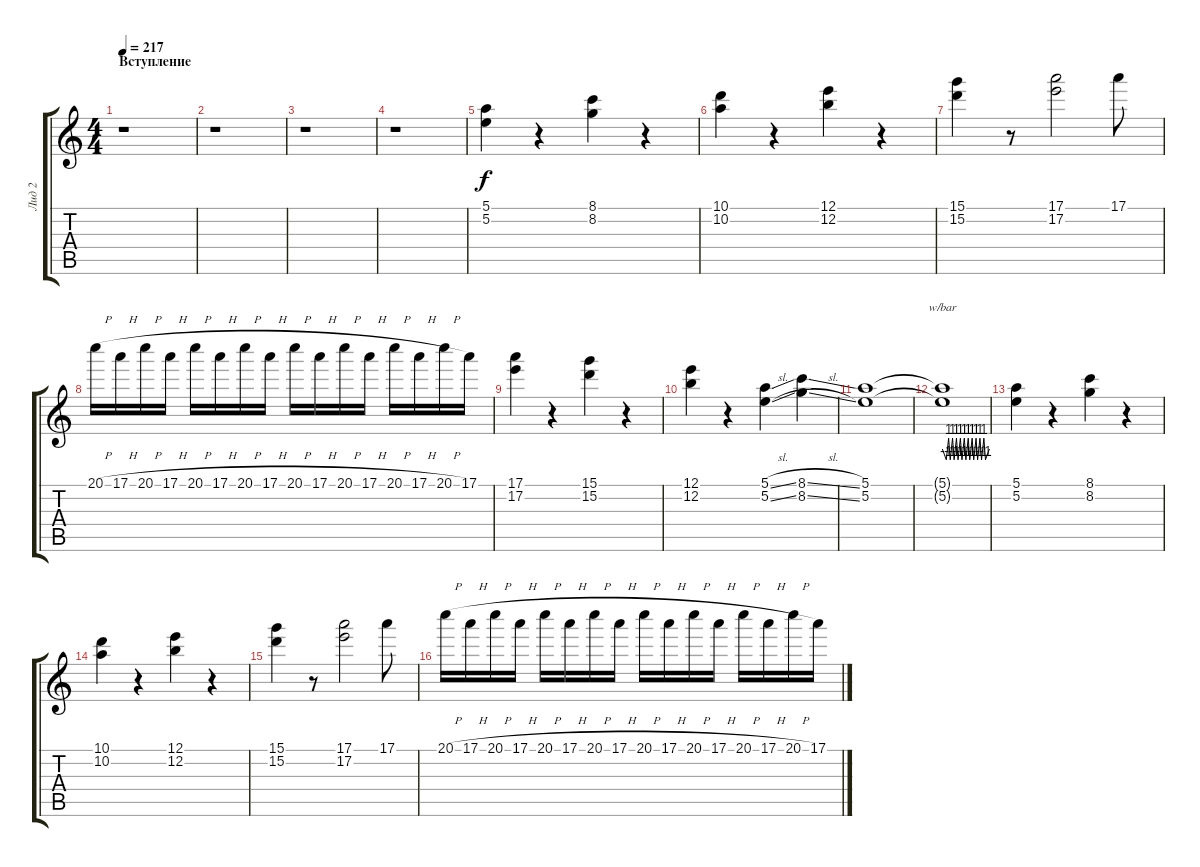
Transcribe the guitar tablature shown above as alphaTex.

\track ("Лид 2" "Лид 2") {instrument overdrivenguitar}
\staff {score tabs}
\tuning (E4 B3 G3 D3 A2 E2) {hide}
\ts (4 4)
\section ("" "Вступление")
\tempo 217
\clef g2
\ks c
r.1{dy f instrument overdrivenguitar} |
r.1 |
r.1 |
r.1 |
(5.1 5.2).4 r.4 (8.1 8.2).4 r.4 |
(10.1 10.2).4 r.4 (12.1 12.2).4 r.4 |
(15.1 15.2).4 r.8 (17.1 17.2).2 17.1.8 |
20.1{h}.16 17.1{h}.16 20.1{h}.16 17.1{h}.16 20.1{h}.16 17.1{h}.16 20.1{h}.16 17.1{h}.16 20.1{h}.16 17.1{h}.16 20.1{h}.16 17.1{h}.16 20.1{h}.16 17.1{h}.16 20.1{h}.16 17.1.16 |
(17.1 17.2).4 r.4 (15.1 15.2).4 r.4 |
(12.1 12.2).4 r.4 (5.1{sl} 5.2{sl}).4 (8.1{sl} 8.2{sl}).4 |
(5.1 5.2).1 |
(5.1{t} 5.2{t}).1{tbe (custom default 0 0 5 -4 8 4 10 -4 13 4 15 -4 18 4 20 -4 23 4 25 -4 28 4 30 -4 33 4 35 -4 38 4 40 -4 43 4 45 -4 48 4 50 -4 53 4 55 -4 60 0)} |
(5.1 5.2).4 r.4 (8.1 8.2).4 r.4 |
(10.1 10.2).4 r.4 (12.1 12.2).4 r.4 |
(15.1 15.2).4 r.8 (17.1 17.2).2 17.1.8 |
20.1{h}.16 17.1{h}.16 20.1{h}.16 17.1{h}.16 20.1{h}.16 17.1{h}.16 20.1{h}.16 17.1{h}.16 20.1{h}.16 17.1{h}.16 20.1{h}.16 17.1{h}.16 20.1{h}.16 17.1{h}.16 20.1{h}.16 17.1.16
